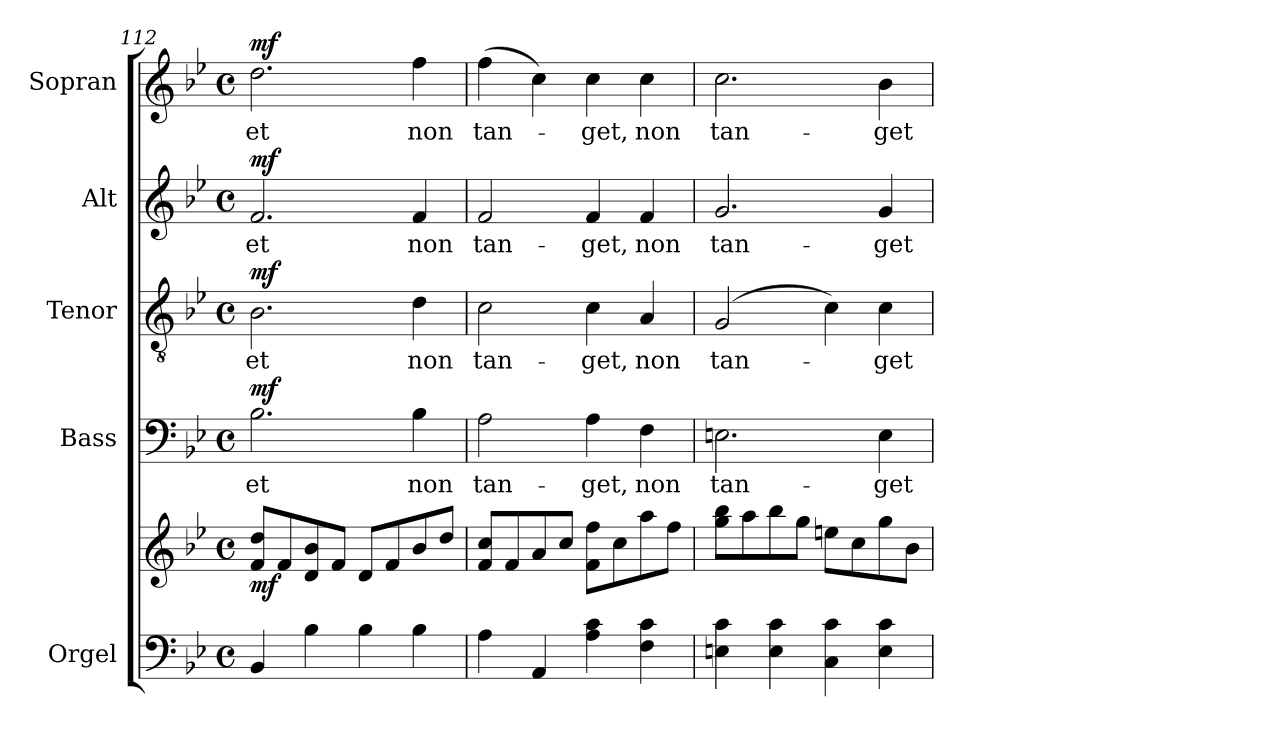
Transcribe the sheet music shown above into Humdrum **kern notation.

**kern	**kern	**dynam	**kern	**text	**dynam	**kern	**text	**dynam	**kern	**text	**dynam	**kern	**text	**dynam
*part5	*part5	*part5	*part4	*part4	*part4	*part3	*part3	*part3	*part2	*part2	*part2	*part1	*part1	*part1
*staff6	*staff5	*staff5/6	*staff4	*staff4	*staff4	*staff3	*staff3	*staff3	*staff2	*staff2	*staff2	*staff1	*staff1	*staff1
*I"Orgel	*	*	*I"Bass	*	*	*I"Tenor	*	*	*I"Alt	*	*	*I"Sopran	*	*
*I'Org.	*	*	*I'B.	*	*	*I'T.	*	*	*I'A.	*	*	*I'S.	*	*
*clefF4	*clefG2	*	*clefF4	*	*	*clefGv2	*	*	*clefG2	*	*	*clefG2	*	*
*k[b-e-]	*k[b-e-]	*	*k[b-e-]	*	*	*k[b-e-]	*	*	*k[b-e-]	*	*	*k[b-e-]	*	*
*B-:	*B-:	*	*B-:	*	*	*B-:	*	*	*B-:	*	*	*B-:	*	*
*M4/4	*M4/4	*	*M4/4	*	*	*M4/4	*	*	*M4/4	*	*	*M4/4	*	*
*met(c)	*met(c)	*	*met(c)	*	*	*met(c)	*	*	*met(c)	*	*	*met(c)	*	*
=112	=112	=112	=112	=112	=112	=112	=112	=112	=112	=112	=112	=112	=112	=112
!	!	!LO:DY:b	!	!LO:LY:b	!LO:DY:a	!	!LO:LY:b	!LO:DY:a	!	!LO:LY:b	!LO:DY:a	!	!LO:LY:b	!LO:DY:a
4BB-/	8f/ 8dd/L	mf	2.B-\	et	mf	2.B-\	et	mf	2.f/	et	mf	2.dd\	et	mf
.	8f/	.	.	.	.	.	.	.	.	.	.	.	.	.
4B-\	8d/ 8b-/	.	.	.	.	.	.	.	.	.	.	.	.	.
.	8f/J	.	.	.	.	.	.	.	.	.	.	.	.	.
4B-\	8d/L	.	.	.	.	.	.	.	.	.	.	.	.	.
.	8f/	.	.	.	.	.	.	.	.	.	.	.	.	.
!	!	!	!	!LO:LY:b	!	!	!LO:LY:b	!	!	!LO:LY:b	!	!	!LO:LY:b	!
4B-\	8b-/	.	4B-\	non	.	4d\	non	.	4f/	non	.	4ff\	non	.
.	8dd/J	.	.	.	.	.	.	.	.	.	.	.	.	.
=113	=113	=113	=113	=113	=113	=113	=113	=113	=113	=113	=113	=113	=113	=113
!	!	!	!	!LO:LY:b	!	!	!LO:LY:b	!	!	!LO:LY:b	!	!	!LO:LY:b	!
4A\	8f/ 8cc/L	.	2A\	tan-	.	2c\	tan-	.	2f/	tan-	.	(>4ff\	tan-	.
.	8f/	.	.	.	.	.	.	.	.	.	.	.	.	.
4AA/	8a/	.	.	.	.	.	.	.	.	.	.	4cc\)	.	.
.	8cc/J	.	.	.	.	.	.	.	.	.	.	.	.	.
!	!	!	!	!LO:LY:b	!	!	!LO:LY:b	!	!	!LO:LY:b	!	!	!LO:LY:b	!
4A\ 4c\	8f\ 8ff\L	.	4A\	-get,	.	4c\	-get,	.	4f/	-get,	.	4cc\	-get,	.
.	8cc\	.	.	.	.	.	.	.	.	.	.	.	.	.
!	!	!	!	!LO:LY:b	!	!	!LO:LY:b	!	!	!LO:LY:b	!	!	!LO:LY:b	!
4F\ 4c\	8aa\	.	4F\	non	.	4A/	non	.	4f/	non	.	4cc\	non	.
.	8ff\J	.	.	.	.	.	.	.	.	.	.	.	.	.
=114	=114	=114	=114	=114	=114	=114	=114	=114	=114	=114	=114	=114	=114	=114
!	!	!	!	!LO:LY:b	!	!	!LO:LY:b	!	!	!LO:LY:b	!	!	!LO:LY:b	!
4En\ 4c\	8gg\ 8bb-\L	.	2.En\	tan-	.	(2G/	tan-	.	2.g/	tan-	.	2.cc\	tan-	.
.	8aa\	.	.	.	.	.	.	.	.	.	.	.	.	.
4E\ 4c\	8bb-\	.	.	.	.	.	.	.	.	.	.	.	.	.
.	8gg\J	.	.	.	.	.	.	.	.	.	.	.	.	.
4C\ 4c\	8een\L	.	.	.	.	4c\)	.	.	.	.	.	.	.	.
.	8cc\	.	.	.	.	.	.	.	.	.	.	.	.	.
!	!	!	!	!LO:LY:b	!	!	!LO:LY:b	!	!	!LO:LY:b	!	!	!LO:LY:b	!
4E\ 4c\	8gg\	.	4E\	-get	.	4c\	-get	.	4g/	-get	.	4b-\	-get	.
.	8b-\J	.	.	.	.	.	.	.	.	.	.	.	.	.
=	=	=	=	=	=	=	=	=	=	=	=	=	=	=
*-	*-	*-	*-	*-	*-	*-	*-	*-	*-	*-	*-	*-	*-	*-
